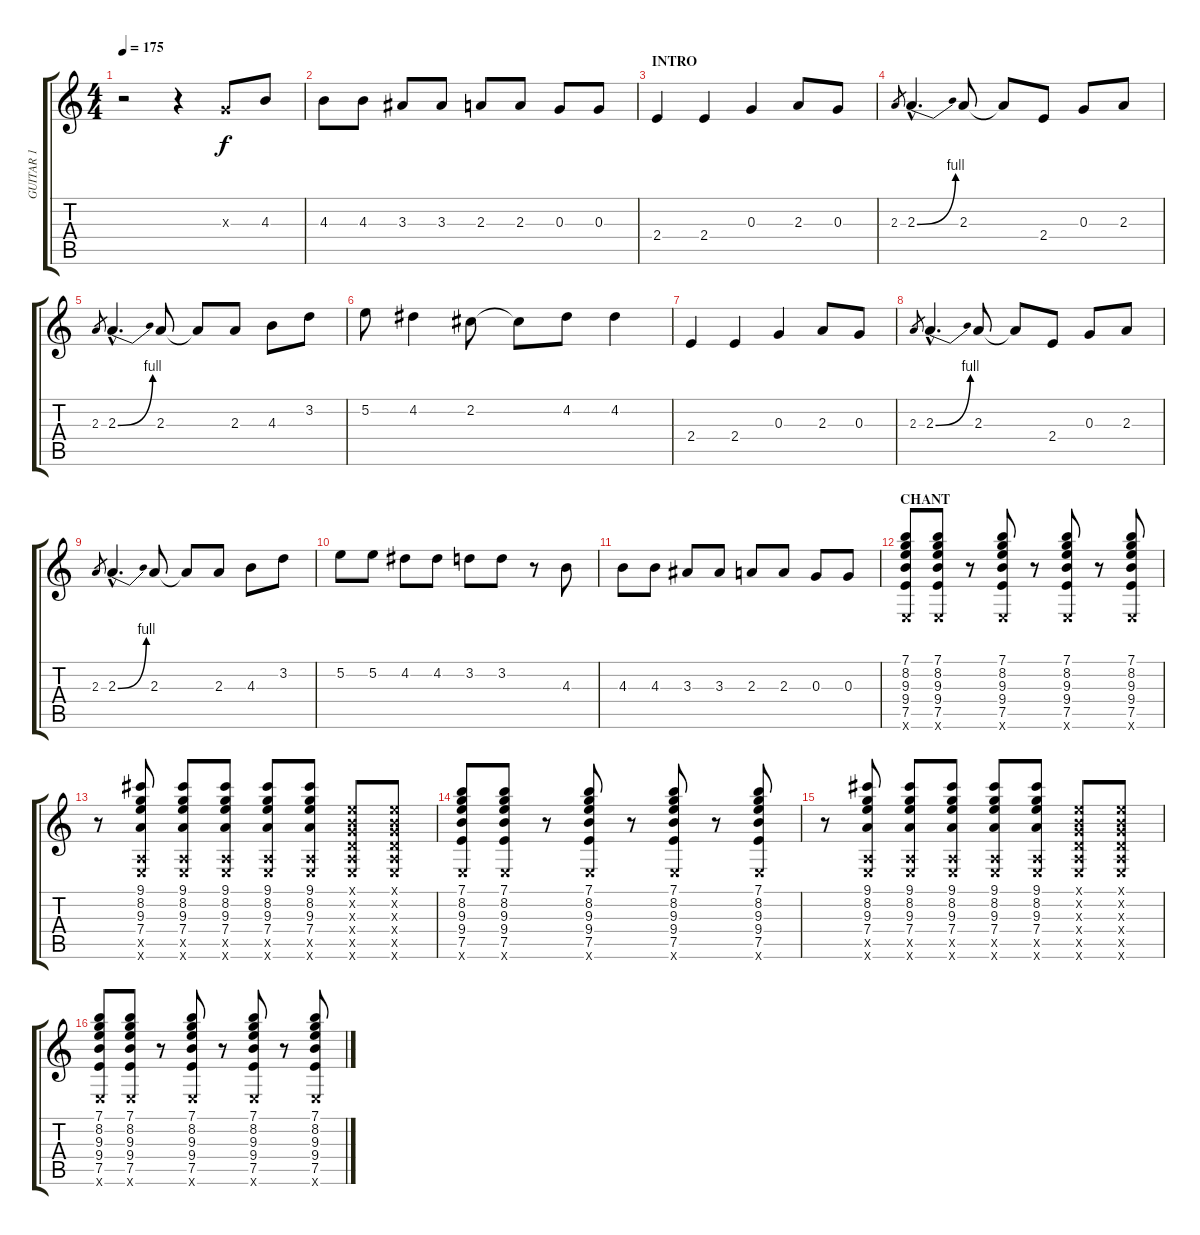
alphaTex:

\track ("GUITAR 1" "GUITAR 1") {instrument distortionguitar}
\staff {score tabs}
\tuning (E4 B3 G3 D3 A2 E2) {hide}
\ts (4 4)
\tempo 175
\clef g2
\ks c
r.2{dy f instrument distortionguitar} r.4 0.3{x}.8 4.3.8 |
4.3.8 4.3.8 3.3.8 3.3.8 2.3.8 2.3.8 0.3.8 0.3.8 |
\section ("" "INTRO ")
2.4.4 2.4.4 0.3.4 2.3.8 0.3.8 |
2.3.8{gr} 2.3{be (bend 0 0 60 4) hac}.4{d} 2.3.8 2.3{t}.8 2.4.8 0.3.8 2.3.8 |
2.3.8{gr} 2.3{be (bend 0 0 60 4) hac}.4{d} 2.3.8 2.3{t}.8 2.3.8 4.3.8 3.2.8 |
5.2.8 4.2.4 2.2.8 2.2{t}.8 4.2.8 4.2.4 |
2.4.4 2.4.4 0.3.4 2.3.8 0.3.8 |
2.3.8{gr} 2.3{be (bend 0 0 60 4) hac}.4{d} 2.3.8 2.3{t}.8 2.4.8 0.3.8 2.3.8 |
2.3.8{gr} 2.3{be (bend 0 0 60 4) hac}.4{d} 2.3.8 2.3{t}.8 2.3.8 4.3.8 3.2.8 |
5.2.8 5.2.8 4.2.8 4.2.8 3.2.8 3.2.8 r.8 4.3.8 |
4.3.8 4.3.8 3.3.8 3.3.8 2.3.8 2.3.8 0.3.8 0.3.8 |
\section ("" "CHANT")
(7.1 8.2 9.3 9.4 7.5 0.6{x}).8{volume 7 instrument electricguitarclean} (7.1 8.2 9.3 9.4 7.5 0.6{x}).8 r.8 (7.1 8.2 9.3 9.4 7.5 0.6{x}).8 r.8 (7.1 8.2 9.3 9.4 7.5 0.6{x}).8 r.8 (7.1 8.2 9.3 9.4 7.5 0.6{x}).8 |
r.8 (9.1 8.2 9.3 7.4 0.5{x} 0.6{x}).8 (9.1 8.2 9.3 7.4 0.5{x} 0.6{x}).8 (9.1 8.2 9.3 7.4 0.5{x} 0.6{x}).8 (9.1 8.2 9.3 7.4 0.5{x} 0.6{x}).8 (9.1 8.2 9.3 7.4 0.5{x} 0.6{x}).8 (0.1{x} 0.2{x} 0.3{x} 0.4{x} 0.5{x} 0.6{x}).8 (0.1{x} 0.2{x} 0.3{x} 0.4{x} 0.5{x} 0.6{x}).8 |
(7.1 8.2 9.3 9.4 7.5 0.6{x}).8 (7.1 8.2 9.3 9.4 7.5 0.6{x}).8 r.8 (7.1 8.2 9.3 9.4 7.5 0.6{x}).8 r.8 (7.1 8.2 9.3 9.4 7.5 0.6{x}).8 r.8 (7.1 8.2 9.3 9.4 7.5 0.6{x}).8 |
r.8 (9.1 8.2 9.3 7.4 0.5{x} 0.6{x}).8 (9.1 8.2 9.3 7.4 0.5{x} 0.6{x}).8 (9.1 8.2 9.3 7.4 0.5{x} 0.6{x}).8 (9.1 8.2 9.3 7.4 0.5{x} 0.6{x}).8 (9.1 8.2 9.3 7.4 0.5{x} 0.6{x}).8 (0.1{x} 0.2{x} 0.3{x} 0.4{x} 0.5{x} 0.6{x}).8 (0.1{x} 0.2{x} 0.3{x} 0.4{x} 0.5{x} 0.6{x}).8 |
(7.1 8.2 9.3 9.4 7.5 0.6{x}).8 (7.1 8.2 9.3 9.4 7.5 0.6{x}).8 r.8 (7.1 8.2 9.3 9.4 7.5 0.6{x}).8 r.8 (7.1 8.2 9.3 9.4 7.5 0.6{x}).8 r.8 (7.1 8.2 9.3 9.4 7.5 0.6{x}).8
